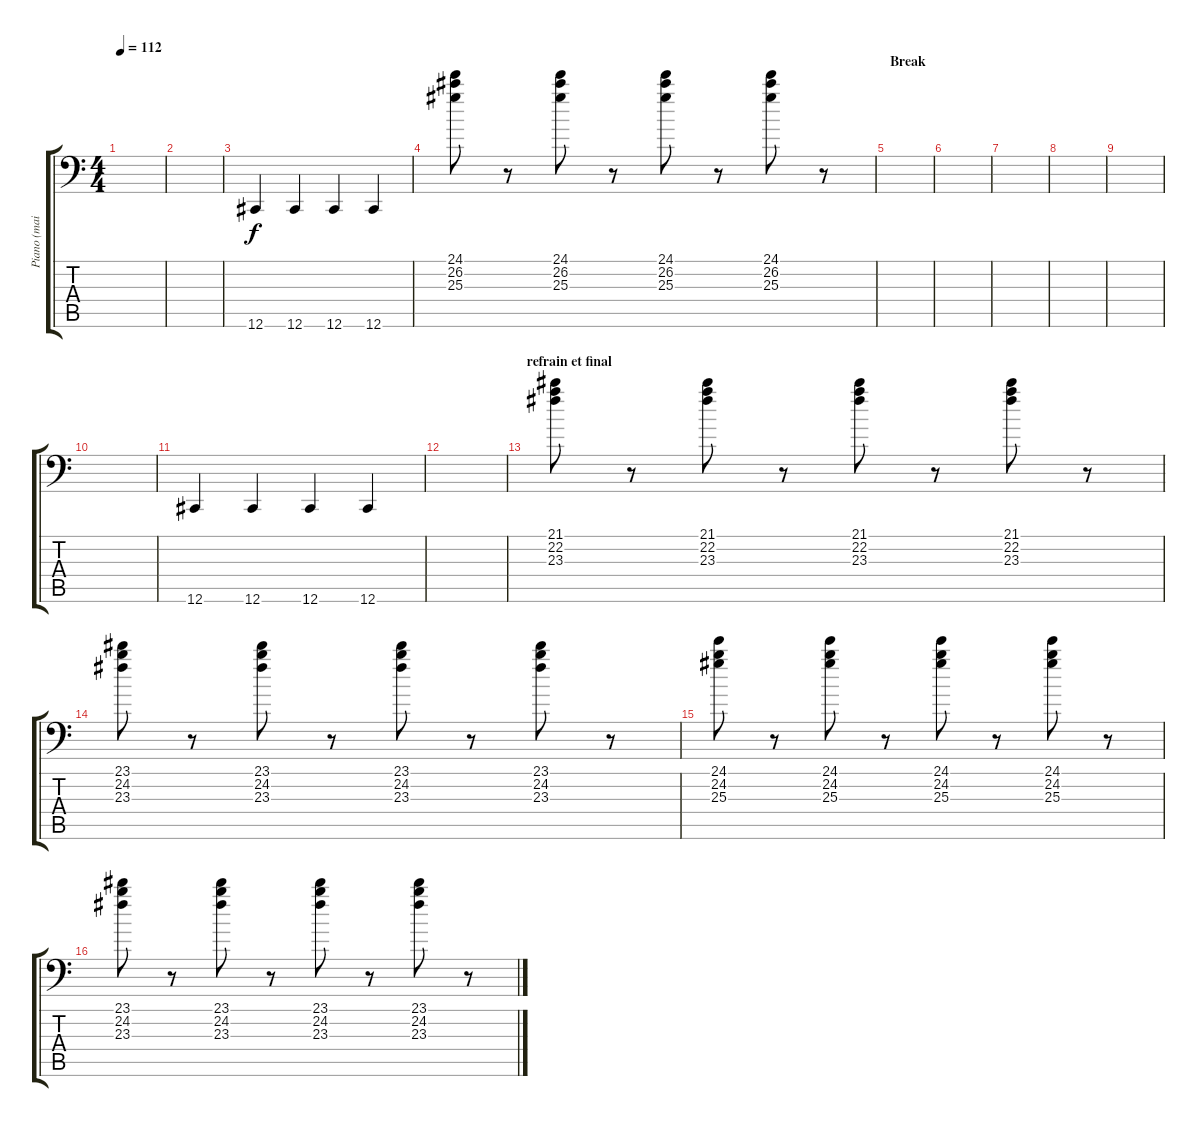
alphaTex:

\track ("Piano (main gauche)" "Piano (mai") {instrument acousticgrandpiano}
\staff {score tabs}
\tuning (E4 B3 G3 D3 A2 Db1) {hide}
\ts (4 4)
\tempo 112
\clef f4
\ks c
|
|
12.6.4 12.6.4 12.6.4 12.6.4 |
(24.1 26.2 25.3).8 r.8 (24.1 26.2 25.3).8 r.8 (24.1 26.2 25.3).8 r.8 (24.1 26.2 25.3).8 r.8 |
\section ("" "Break")
|
|
|
|
|
|
12.6.4 12.6.4 12.6.4 12.6.4 |
|
\section ("" "refrain et final")
(21.1 22.2 23.3).8 r.8 (21.1 22.2 23.3).8 r.8 (21.1 22.2 23.3).8 r.8 (21.1 22.2 23.3).8 r.8 |
(23.1 24.2 23.3).8 r.8 (23.1 24.2 23.3).8 r.8 (23.1 24.2 23.3).8 r.8 (23.1 24.2 23.3).8 r.8 |
(24.1 24.2 25.3).8 r.8 (24.1 24.2 25.3).8 r.8 (24.1 24.2 25.3).8 r.8 (24.1 24.2 25.3).8 r.8 |
(23.1 24.2 23.3).8 r.8 (23.1 24.2 23.3).8 r.8 (23.1 24.2 23.3).8 r.8 (23.1 24.2 23.3).8 r.8
